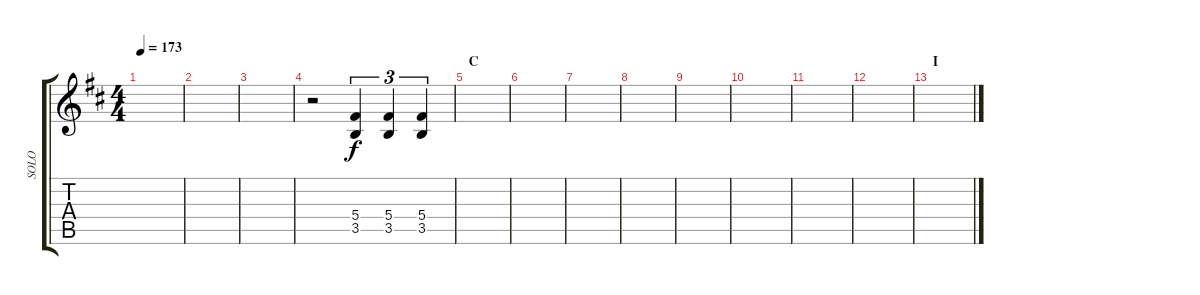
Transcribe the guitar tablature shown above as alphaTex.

\track ("SOLO" "SOLO") {instrument distortionguitar}
\staff {score tabs}
\tuning (Eb4 Bb3 Gb3 Db3 Ab2 Eb2) {hide}
\ts (4 4)
\tempo 173
\clef g2
\ks bminor
|
|
|
r.2 (5.4 3.5).4{tu (3 2)} (5.4 3.5).4{tu (3 2)} (5.4 3.5).4{tu (3 2)} |
\section ("" "C")
|
|
|
|
|
|
|
|
\section ("" "I")
